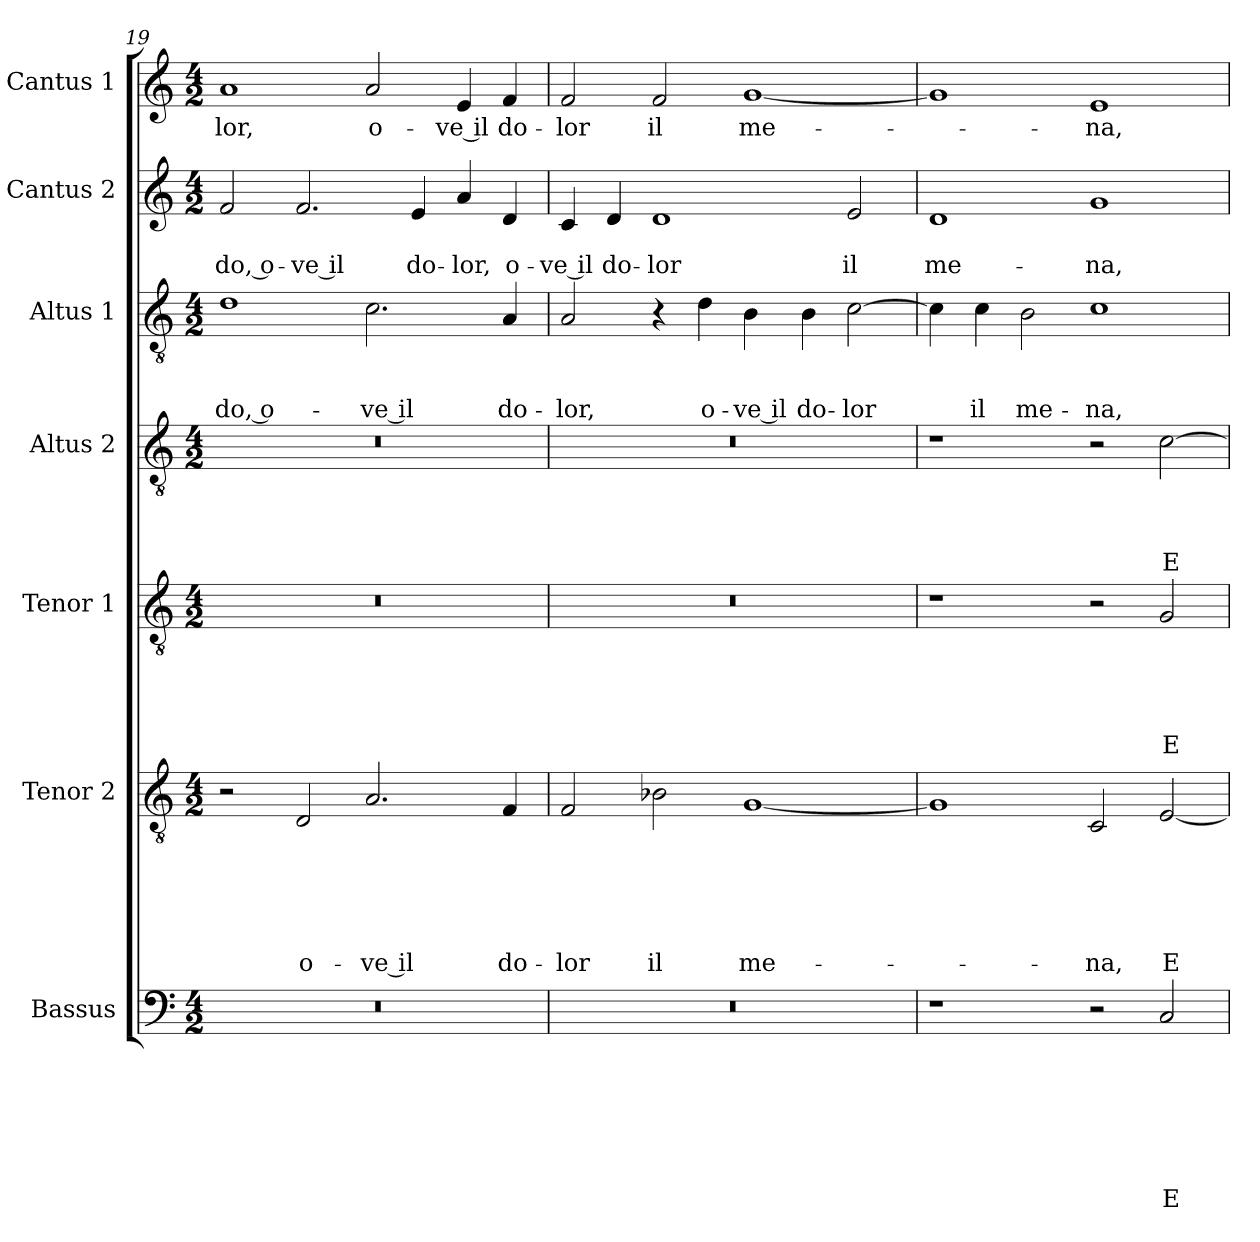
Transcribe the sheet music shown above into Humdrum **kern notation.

**kern	**text	**text	**text	**text	**text	**text	**text	**kern	**text	**text	**text	**text	**text	**text	**kern	**text	**text	**text	**text	**text	**kern	**text	**text	**text	**text	**kern	**text	**text	**text	**kern	**text	**text	**kern	**text
*part7	*part7	*part7	*part7	*part7	*part7	*part7	*part7	*part6	*part6	*part6	*part6	*part6	*part6	*part6	*part5	*part5	*part5	*part5	*part5	*part5	*part4	*part4	*part4	*part4	*part4	*part3	*part3	*part3	*part3	*part2	*part2	*part2	*part1	*part1
*staff7	*staff7	*staff7	*staff7	*staff7	*staff7	*staff7	*staff7	*staff6	*staff6	*staff6	*staff6	*staff6	*staff6	*staff6	*staff5	*staff5	*staff5	*staff5	*staff5	*staff5	*staff4	*staff4	*staff4	*staff4	*staff4	*staff3	*staff3	*staff3	*staff3	*staff2	*staff2	*staff2	*staff1	*staff1
*I"Bassus	*	*	*	*	*	*	*	*I"Tenor 2	*	*	*	*	*	*	*I"Tenor 1	*	*	*	*	*	*I"Altus 2	*	*	*	*	*I"Altus 1	*	*	*	*I"Cantus 2	*	*	*I"Cantus 1	*
*clefF4	*	*	*	*	*	*	*	*clefGv2	*	*	*	*	*	*	*clefGv2	*	*	*	*	*	*clefGv2	*	*	*	*	*clefGv2	*	*	*	*clefG2	*	*	*clefG2	*
*k[]	*	*	*	*	*	*	*	*k[]	*	*	*	*	*	*	*k[]	*	*	*	*	*	*k[]	*	*	*	*	*k[]	*	*	*	*k[]	*	*	*k[]	*
*a:	*	*	*	*	*	*	*	*a:	*	*	*	*	*	*	*a:	*	*	*	*	*	*a:	*	*	*	*	*a:	*	*	*	*a:	*	*	*a:	*
*M4/2	*	*	*	*	*	*	*	*M4/2	*	*	*	*	*	*	*M4/2	*	*	*	*	*	*M4/2	*	*	*	*	*M4/2	*	*	*	*M4/2	*	*	*M4/2	*
=19	=19	=19	=19	=19	=19	=19	=19	=19	=19	=19	=19	=19	=19	=19	=19	=19	=19	=19	=19	=19	=19	=19	=19	=19	=19	=19	=19	=19	=19	=19	=19	=19	=19	=19
!	!	!	!	!	!	!	!	!	!	!	!	!	!	!	!	!	!	!	!	!	!	!	!	!	!	!	!	!	!LO:LY:b	!	!	!LO:LY:b	!	!LO:LY:b
0r	.	.	.	.	.	.	.	2r	.	.	.	.	.	.	0r	.	.	.	.	.	0r	.	.	.	.	1d	.	.	-do, o-	2f/	.	-do, o-	1a	-lor,
!	!	!	!	!	!	!	!	!	!	!	!	!	!	!LO:LY:b	!	!	!	!	!	!	!	!	!	!	!	!	!	!	!	!	!	!LO:LY:b	!	!
.	.	.	.	.	.	.	.	2D/	.	.	.	.	.	o-	.	.	.	.	.	.	.	.	.	.	.	.	.	.	.	2.f/	.	-ve il	.	.
!	!	!	!	!	!	!	!	!	!	!	!	!	!	!LO:LY:b	!	!	!	!	!	!	!	!	!	!	!	!	!	!	!LO:LY:b	!	!	!	!	!LO:LY:b
.	.	.	.	.	.	.	.	2.A/	.	.	.	.	.	-ve il	.	.	.	.	.	.	.	.	.	.	.	2.c\	.	.	-ve il	.	.	.	2a/	o-
!	!	!	!	!	!	!	!	!	!	!	!	!	!	!	!	!	!	!	!	!	!	!	!	!	!	!	!	!	!	!	!	!LO:LY:b	!	!
.	.	.	.	.	.	.	.	.	.	.	.	.	.	.	.	.	.	.	.	.	.	.	.	.	.	.	.	.	.	4e/	.	do-	.	.
!	!	!	!	!	!	!	!	!	!	!	!	!	!	!	!	!	!	!	!	!	!	!	!	!	!	!	!	!	!	!	!	!LO:LY:b	!	!LO:LY:b
.	.	.	.	.	.	.	.	.	.	.	.	.	.	.	.	.	.	.	.	.	.	.	.	.	.	.	.	.	.	4a/	.	-lor,	4e/	-ve il
!	!	!	!	!	!	!	!	!	!	!	!	!	!	!LO:LY:b	!	!	!	!	!	!	!	!	!	!	!	!	!	!	!LO:LY:b	!	!	!LO:LY:b	!	!LO:LY:b
.	.	.	.	.	.	.	.	4F/	.	.	.	.	.	do-	.	.	.	.	.	.	.	.	.	.	.	4A/	.	.	do-	4d/	.	o-	4f/	do-
=20	=20	=20	=20	=20	=20	=20	=20	=20	=20	=20	=20	=20	=20	=20	=20	=20	=20	=20	=20	=20	=20	=20	=20	=20	=20	=20	=20	=20	=20	=20	=20	=20	=20	=20
!	!	!	!	!	!	!	!	!	!	!	!	!	!	!LO:LY:b	!	!	!	!	!	!	!	!	!	!	!	!	!	!	!LO:LY:b	!	!	!LO:LY:b	!	!LO:LY:b
0r	.	.	.	.	.	.	.	2F/	.	.	.	.	.	-lor	0r	.	.	.	.	.	0r	.	.	.	.	2A/	.	.	-lor,	4c/	.	-ve il	2f/	-lor
!	!	!	!	!	!	!	!	!	!	!	!	!	!	!	!	!	!	!	!	!	!	!	!	!	!	!	!	!	!	!	!	!LO:LY:b	!	!
.	.	.	.	.	.	.	.	.	.	.	.	.	.	.	.	.	.	.	.	.	.	.	.	.	.	.	.	.	.	4d/	.	do-	.	.
!	!	!	!	!	!	!	!	!	!	!	!	!	!	!LO:LY:b	!	!	!	!	!	!	!	!	!	!	!	!	!	!	!	!	!	!LO:LY:b	!	!LO:LY:b
.	.	.	.	.	.	.	.	2B-X\	.	.	.	.	.	il	.	.	.	.	.	.	.	.	.	.	.	4r	.	.	.	1d	.	-lor	2f/	il
!	!	!	!	!	!	!	!	!	!	!	!	!	!	!	!	!	!	!	!	!	!	!	!	!	!	!	!	!	!LO:LY:b	!	!	!	!	!
.	.	.	.	.	.	.	.	.	.	.	.	.	.	.	.	.	.	.	.	.	.	.	.	.	.	4d\	.	.	o-	.	.	.	.	.
!	!	!	!	!	!	!	!	!	!	!	!	!	!	!LO:LY:b	!	!	!	!	!	!	!	!	!	!	!	!	!	!	!LO:LY:b	!	!	!	!	!LO:LY:b
.	.	.	.	.	.	.	.	[1G	.	.	.	.	.	me-	.	.	.	.	.	.	.	.	.	.	.	4B\	.	.	-ve il	.	.	.	[1g	me-
!	!	!	!	!	!	!	!	!	!	!	!	!	!	!	!	!	!	!	!	!	!	!	!	!	!	!	!	!	!LO:LY:b	!	!	!	!	!
.	.	.	.	.	.	.	.	.	.	.	.	.	.	.	.	.	.	.	.	.	.	.	.	.	.	4B\	.	.	do-	.	.	.	.	.
!	!	!	!	!	!	!	!	!	!	!	!	!	!	!	!	!	!	!	!	!	!	!	!	!	!	!	!	!	!LO:LY:b	!	!	!LO:LY:b	!	!
.	.	.	.	.	.	.	.	.	.	.	.	.	.	.	.	.	.	.	.	.	.	.	.	.	.	[2c\	.	.	-lor	2e/	.	il	.	.
!!LO:LB:g=z
=21	=21	=21	=21	=21	=21	=21	=21	=21	=21	=21	=21	=21	=21	=21	=21	=21	=21	=21	=21	=21	=21	=21	=21	=21	=21	=21	=21	=21	=21	=21	=21	=21	=21	=21
!	!	!	!	!	!	!	!	!	!	!	!	!	!	!	!	!	!	!	!	!	!	!	!	!	!	!	!	!	!	!	!	!LO:LY:b	!	!
1r	.	.	.	.	.	.	.	1G]	.	.	.	.	.	.	1r	.	.	.	.	.	1r	.	.	.	.	4c\]	.	.	.	1d	.	me-	1g]	.
!	!	!	!	!	!	!	!	!	!	!	!	!	!	!	!	!	!	!	!	!	!	!	!	!	!	!	!	!	!LO:LY:b	!	!	!	!	!
.	.	.	.	.	.	.	.	.	.	.	.	.	.	.	.	.	.	.	.	.	.	.	.	.	.	4c\	.	.	il	.	.	.	.	.
!	!	!	!	!	!	!	!	!	!	!	!	!	!	!	!	!	!	!	!	!	!	!	!	!	!	!	!	!	!LO:LY:b	!	!	!	!	!
.	.	.	.	.	.	.	.	.	.	.	.	.	.	.	.	.	.	.	.	.	.	.	.	.	.	2B\	.	.	me-	.	.	.	.	.
!	!	!	!	!	!	!	!	!	!	!	!	!	!	!LO:LY:b	!	!	!	!	!	!	!	!	!	!	!	!	!	!	!LO:LY:b	!	!	!LO:LY:b	!	!LO:LY:b
2r	.	.	.	.	.	.	.	2C/	.	.	.	.	.	-na,	2r	.	.	.	.	.	2r	.	.	.	.	1c	.	.	-na,	1g	.	-na,	1e	-na,
!	!	!	!	!	!	!	!LO:LY:b	!	!	!	!	!	!	!LO:LY:b	!	!	!	!	!	!LO:LY:b	!	!	!	!	!LO:LY:b	!	!	!	!	!	!	!	!	!
2C/	.	.	.	.	.	.	E	[2E/	.	.	.	.	.	E	2G/	.	.	.	.	E	[2c\	.	.	.	E	.	.	.	.	.	.	.	.	.
=	=	=	=	=	=	=	=	=	=	=	=	=	=	=	=	=	=	=	=	=	=	=	=	=	=	=	=	=	=	=	=	=	=	=
*-	*-	*-	*-	*-	*-	*-	*-	*-	*-	*-	*-	*-	*-	*-	*-	*-	*-	*-	*-	*-	*-	*-	*-	*-	*-	*-	*-	*-	*-	*-	*-	*-	*-	*-
